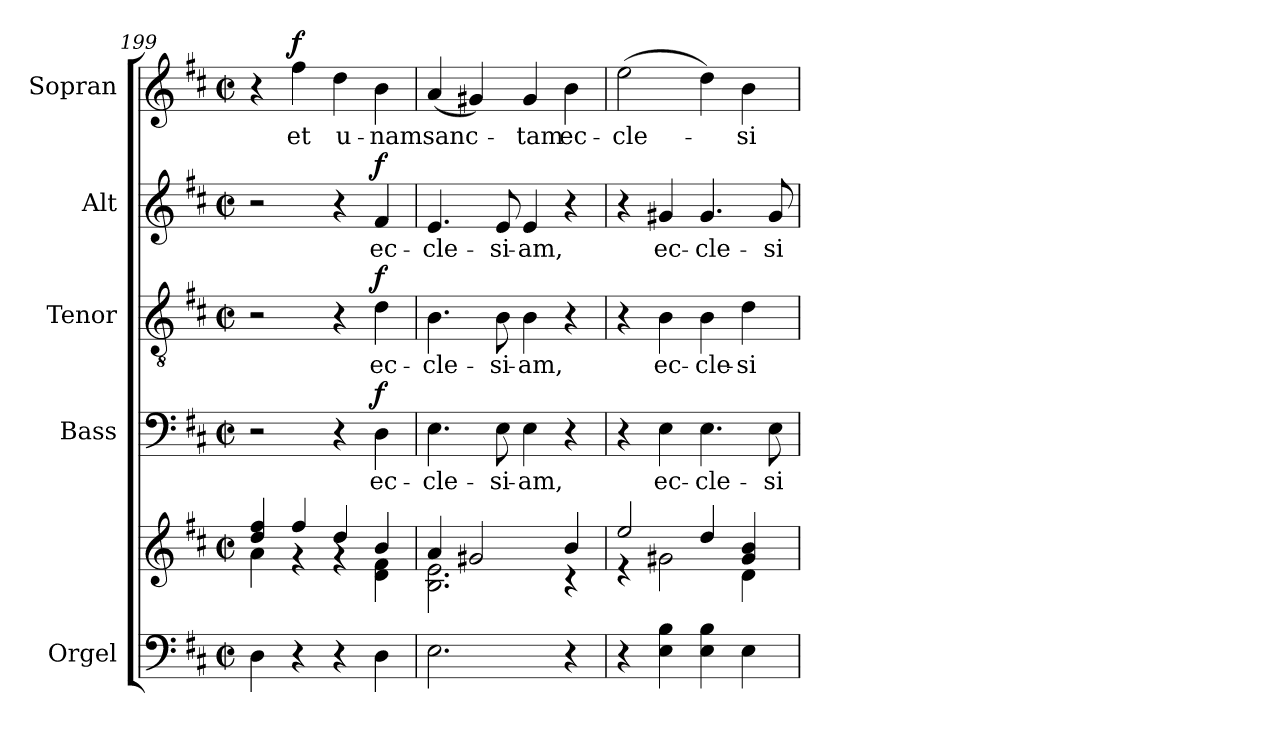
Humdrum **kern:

**kern	**kern	**kern	**text	**dynam	**kern	**text	**dynam	**kern	**text	**dynam	**kern	**text	**dynam
*part5	*part5	*part4	*part4	*part4	*part3	*part3	*part3	*part2	*part2	*part2	*part1	*part1	*part1
*staff6	*staff5	*staff4	*staff4	*staff4	*staff3	*staff3	*staff3	*staff2	*staff2	*staff2	*staff1	*staff1	*staff1
*I"Orgel	*	*I"Bass	*	*	*I"Tenor	*	*	*I"Alt	*	*	*I"Sopran	*	*
*I'Org.	*	*I'B.	*	*	*I'T.	*	*	*I'A.	*	*	*I'S.	*	*
*clefF4	*clefG2	*clefF4	*	*	*clefGv2	*	*	*clefG2	*	*	*clefG2	*	*
*k[f#c#]	*k[f#c#]	*k[f#c#]	*	*	*k[f#c#]	*	*	*k[f#c#]	*	*	*k[f#c#]	*	*
*D:	*D:	*D:	*	*	*D:	*	*	*D:	*	*	*D:	*	*
*M2/2	*M2/2	*M2/2	*	*	*M2/2	*	*	*M2/2	*	*	*M2/2	*	*
*met(c|)	*met(c|)	*met(c|)	*	*	*met(c|)	*	*	*met(c|)	*	*	*met(c|)	*	*
=199	=199	=199	=199	=199	=199	=199	=199	=199	=199	=199	=199	=199	=199
*	*^	*	*	*	*	*	*	*	*	*	*	*	*
4D\	4dd/ 4ff#/	4a\	2r	.	.	2r	.	.	2r	.	.	4r	.	.
!	!	!	!	!	!	!	!	!	!	!	!	!	!LO:LY:b	!LO:DY:a
4r	4ff#/	4rf	.	.	.	.	.	.	.	.	.	4ff#\	et	f
!	!	!	!	!	!	!	!	!	!	!	!	!	!LO:LY:b	!
4r	4dd/	4rf	4r	.	.	4r	.	.	4r	.	.	4dd\	u-	.
!	!	!	!	!LO:LY:b	!LO:DY:a	!	!LO:LY:b	!LO:DY:a	!	!LO:LY:b	!LO:DY:a	!	!LO:LY:b	!
4D\	4b/	4d\ 4f#\	4D\	ec-	f	4d\	ec-	f	4f#/	ec-	f	4b\	-nam	.
!!LO:LB:g=z
=200	=200	=200	=200	=200	=200	=200	=200	=200	=200	=200	=200	=200	=200	=200
!	!	!	!	!LO:LY:b	!	!	!LO:LY:b	!	!	!LO:LY:b	!	!	!LO:LY:b	!
2.E\	4a/	2.B\ 2.e\	4.E\	-cle-	.	4.B\	-cle-	.	4.e/	-cle-	.	(<4a/	sanc-	.
.	2g#X/	.	.	.	.	.	.	.	.	.	.	4g#X/)	.	.
!	!	!	!	!LO:LY:b	!	!	!LO:LY:b	!	!	!LO:LY:b	!	!	!	!
.	.	.	8E\	-si-	.	8B\	-si-	.	8e/	-si-	.	.	.	.
!	!	!	!	!LO:LY:b	!	!	!LO:LY:b	!	!	!LO:LY:b	!	!	!LO:LY:b	!
.	.	.	4E\	-am,	.	4B\	-am,	.	4e/	-am,	.	4g#/	-tam	.
!	!	!	!	!	!	!	!	!	!	!	!	!	!LO:LY:b	!
4r	4b/	4rc	4r	.	.	4r	.	.	4r	.	.	4b\	ec-	.
=201	=201	=201	=201	=201	=201	=201	=201	=201	=201	=201	=201	=201	=201	=201
!	!	!	!	!	!	!	!	!	!	!	!	!	!LO:LY:b	!
4r	2ee/	4re	4r	.	.	4r	.	.	4r	.	.	(>2ee\	-cle-	.
!	!	!	!	!LO:LY:b	!	!	!LO:LY:b	!	!	!LO:LY:b	!	!	!	!
4E\ 4B\	.	2g#X\	4E\	ec-	.	4B\	ec-	.	4g#X/	ec-	.	.	.	.
!	!	!	!	!LO:LY:b	!	!	!LO:LY:b	!	!	!LO:LY:b	!	!	!	!
4E\ 4B\	4dd/	.	4.E\	-cle-	.	4B\	-cle-	.	4.g#/	-cle-	.	4dd\)	.	.
!	!	!	!	!	!	!	!LO:LY:b	!	!	!	!	!	!LO:LY:b	!
4E\	4g#/ 4b/	4d\	.	.	.	4d\	-si-	.	.	.	.	4b\	-si-	.
!	!	!	!	!LO:LY:b	!	!	!	!	!	!LO:LY:b	!	!	!	!
.	.	.	8E\	-si-	.	.	.	.	8g#/	-si-	.	.	.	.
*	*v	*v	*	*	*	*	*	*	*	*	*	*	*	*
=	=	=	=	=	=	=	=	=	=	=	=	=	=
*-	*-	*-	*-	*-	*-	*-	*-	*-	*-	*-	*-	*-	*-
